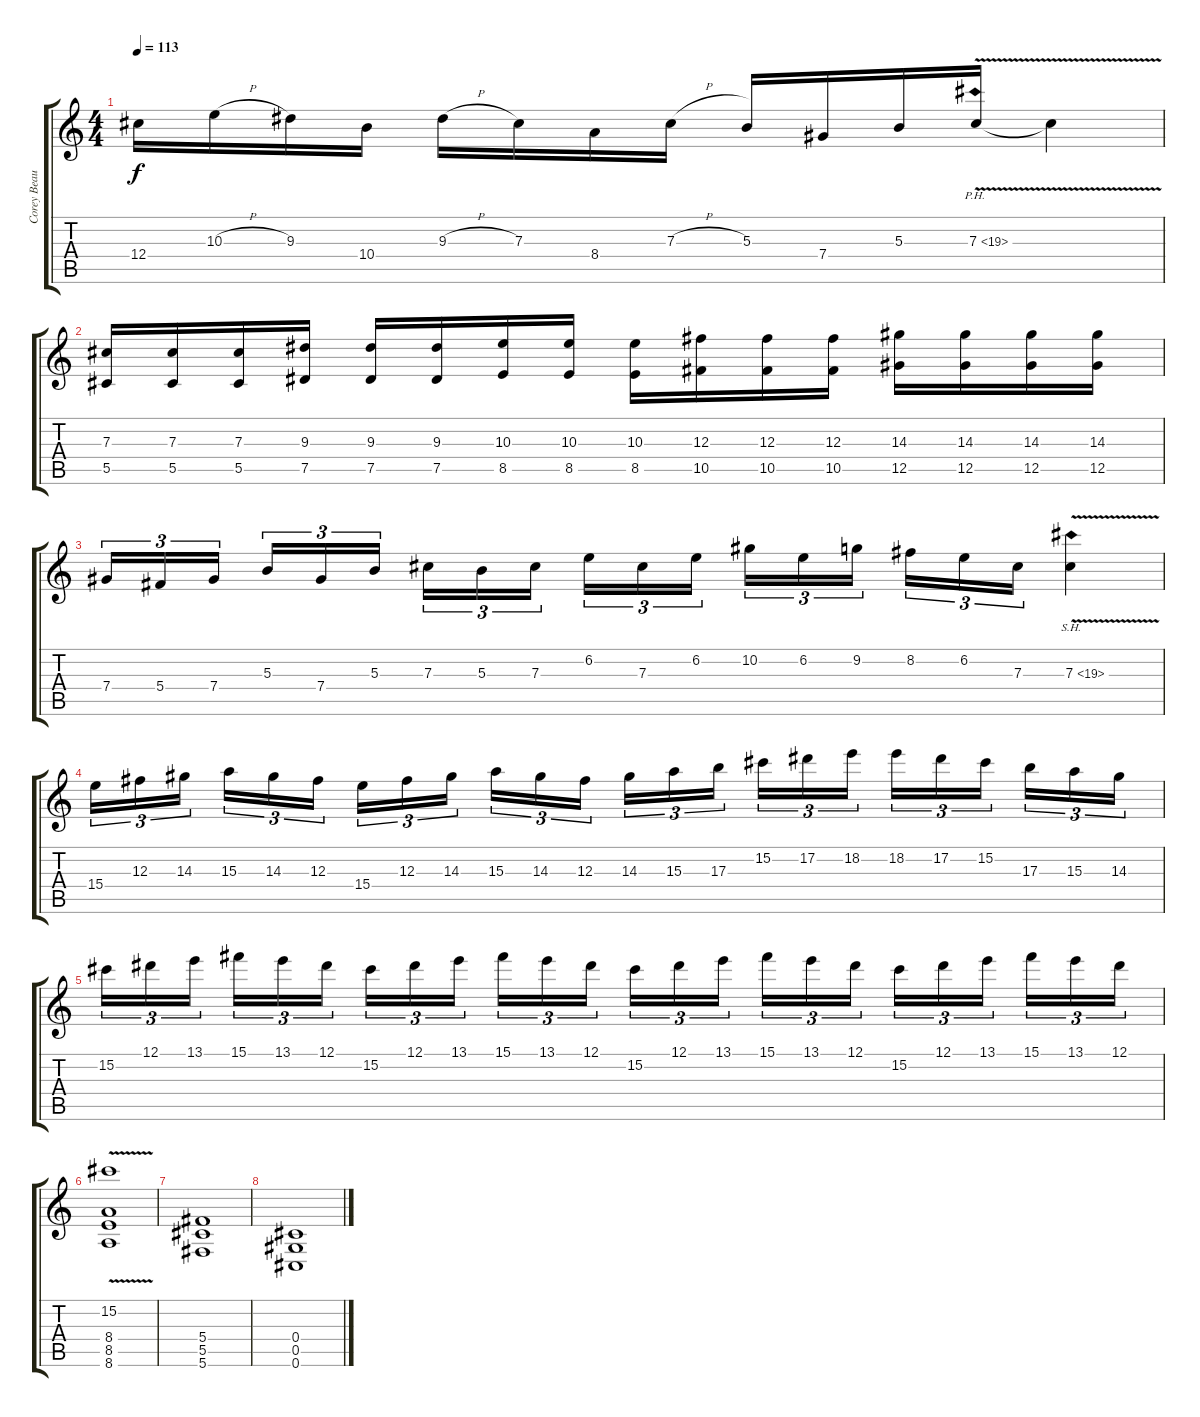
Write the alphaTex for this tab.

\track ("Corey Beaulieu" "Corey Beau") {instrument distortionguitar}
\staff {score tabs}
\tuning (Eb4 Bb3 Gb3 Db3 Ab2 Db2) {hide}
\ts (4 4)
\tempo 113
\clef g2
\ks c
12.4.16{dy f} 10.3{h}.16 9.3.16 10.4.16 9.3{h}.16 7.3.16 8.4.16 7.3{h}.16 5.3.16 7.4.16 5.3.16 7.3{ph 12 v}.16 7.3{t}.4 |
(7.3 5.5).16 (7.3 5.5).16 (7.3 5.5).16 (9.3 7.5).16 (9.3 7.5).16 (9.3 7.5).16 (10.3 8.5).16 (10.3 8.5).16 (10.3 8.5).16 (12.3 10.5).16 (12.3 10.5).16 (12.3 10.5).16 (14.3 12.5).16 (14.3 12.5).16 (14.3 12.5).16 (14.3 12.5).16 |
7.4.16{tu (3 2)} 5.4.16{tu (3 2)} 7.4.16{tu (3 2) beam splitsecondary} 5.3.16{tu (3 2)} 7.4.16{tu (3 2)} 5.3.16{tu (3 2)} 7.3.16{tu (3 2)} 5.3.16{tu (3 2)} 7.3.16{tu (3 2) beam splitsecondary} 6.2.16{tu (3 2)} 7.3.16{tu (3 2)} 6.2.16{tu (3 2)} 10.2.16{tu (3 2)} 6.2.16{tu (3 2)} 9.2.16{tu (3 2) beam splitsecondary} 8.2.16{tu (3 2)} 6.2.16{tu (3 2)} 7.3.16{tu (3 2)} 7.3{sh 12 v}.4 |
15.4.16{tu (3 2)} 12.3.16{tu (3 2)} 14.3.16{tu (3 2) beam splitsecondary} 15.3.16{tu (3 2)} 14.3.16{tu (3 2)} 12.3.16{tu (3 2)} 15.4.16{tu (3 2)} 12.3.16{tu (3 2)} 14.3.16{tu (3 2) beam splitsecondary} 15.3.16{tu (3 2)} 14.3.16{tu (3 2)} 12.3.16{tu (3 2)} 14.3.16{tu (3 2)} 15.3.16{tu (3 2)} 17.3.16{tu (3 2) beam splitsecondary} 15.2.16{tu (3 2)} 17.2.16{tu (3 2)} 18.2.16{tu (3 2)} 18.2.16{tu (3 2)} 17.2.16{tu (3 2)} 15.2.16{tu (3 2) beam splitsecondary} 17.3.16{tu (3 2)} 15.3.16{tu (3 2)} 14.3.16{tu (3 2)} |
15.2.16{tu (3 2)} 12.1.16{tu (3 2)} 13.1.16{tu (3 2) beam splitsecondary} 15.1.16{tu (3 2)} 13.1.16{tu (3 2)} 12.1.16{tu (3 2)} 15.2.16{tu (3 2)} 12.1.16{tu (3 2)} 13.1.16{tu (3 2) beam splitsecondary} 15.1.16{tu (3 2)} 13.1.16{tu (3 2)} 12.1.16{tu (3 2)} 15.2.16{tu (3 2)} 12.1.16{tu (3 2)} 13.1.16{tu (3 2) beam splitsecondary} 15.1.16{tu (3 2)} 13.1.16{tu (3 2)} 12.1.16{tu (3 2)} 15.2.16{tu (3 2)} 12.1.16{tu (3 2)} 13.1.16{tu (3 2) beam splitsecondary} 15.1.16{tu (3 2)} 13.1.16{tu (3 2)} 12.1.16{tu (3 2)} |
(15.2{v} 8.4 8.5 8.6).1 |
(5.4 5.5 5.6).1 |
(0.4 0.5 0.6).1
